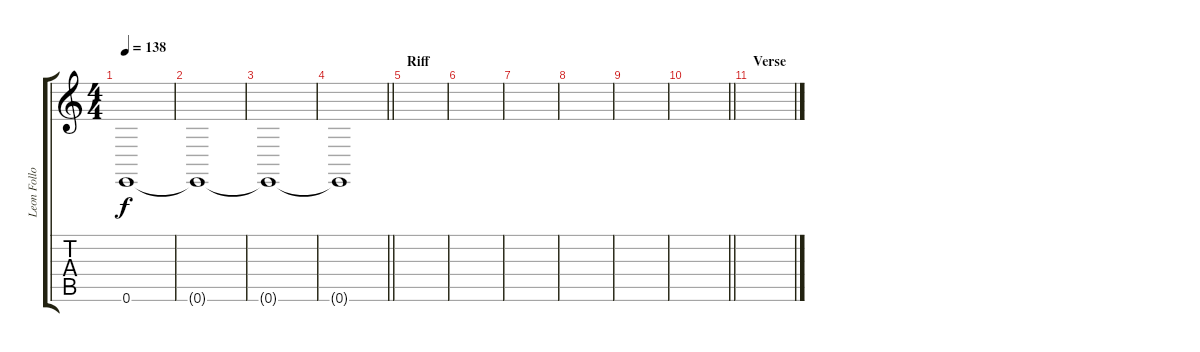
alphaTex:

\track ("Leon Followill" "Leon Follo") {instrument applause}
\staff {score tabs}
\tuning (E4 B3 G3 D3 A2 E2) {hide}
\ts (4 4)
\tempo 138
\clef g2
\ks c
0.6{t}.1{dy f} |
0.6{t}.1 |
0.6{t}.1 |
\barLineRight lightlight
0.6{t}.1 |
\section ("" "Riff")
|
|
|
|
|
\barLineRight lightlight
|
\section ("" "Verse ")
